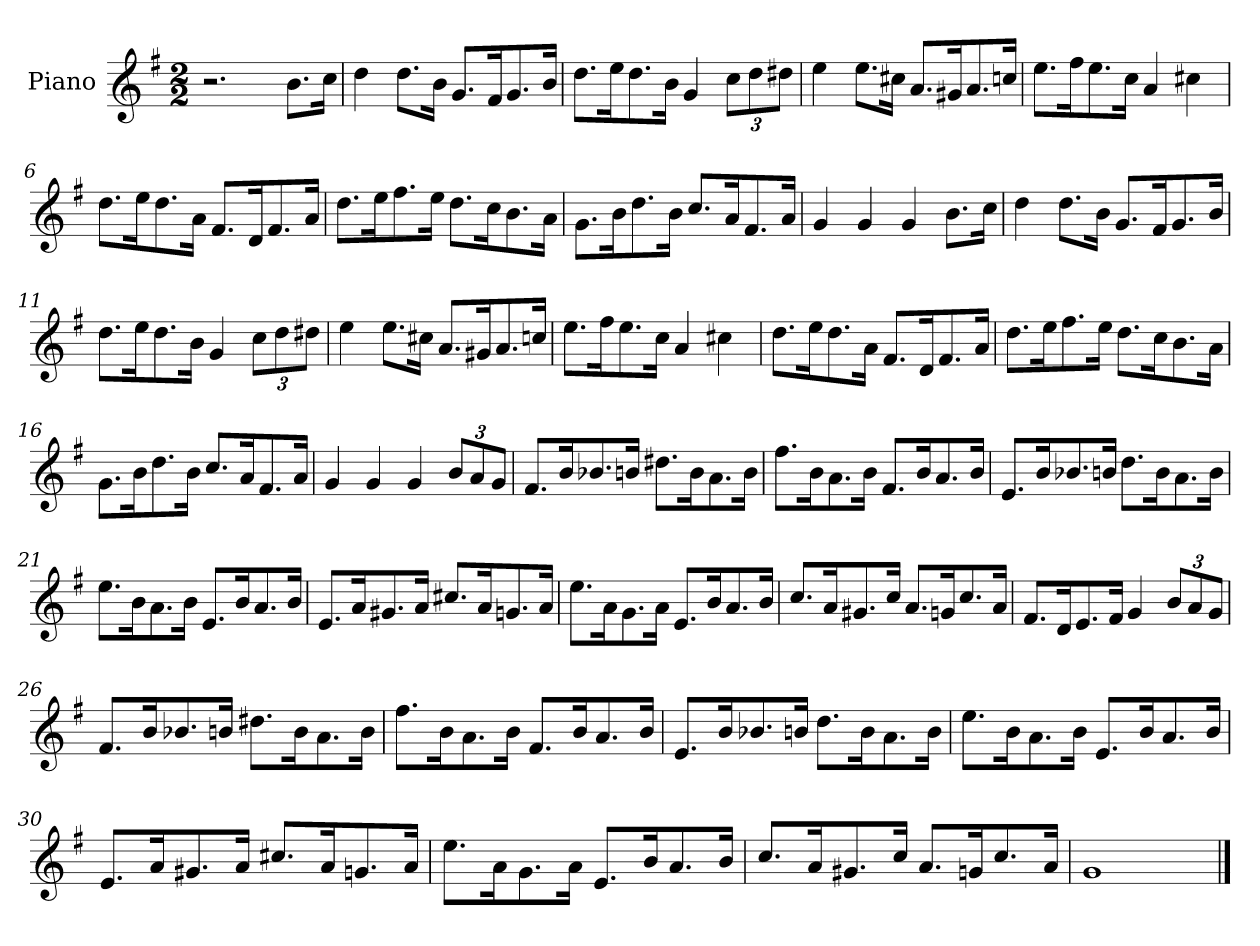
**kern
*part1
*staff1
*I"Piano
*I'Pno
*clefG2
*k[f#]
*M2/2
=1
2.r
8.b\L
16cc\Jk
=2
4dd\
8.dd\L
16b\Jk
8.g/L
16f#/K
8.g/
16b/Jk
=3
8.dd\L
16ee\K
8.dd\
16b\Jk
4g/
*Xbrackettup
12cc\L
12dd\
12dd#X\J
=4
4ee\
8.ee\L
16cc#X\Jk
8.a/L
16g#X/K
8.a/
16ccn/Jk
=5
8.ee\L
16ff#\K
8.ee\
16cc\Jk
4a/
4cc#X\
=6
8.dd\L
16ee\K
8.dd\
16a\Jk
8.f#/L
16d/K
8.f#/
16a/Jk
=7
8.dd\L
16ee\K
8.ff#\
16ee\Jk
8.dd\L
16cc\K
8.b\
16a\Jk
=8
8.g\L
16b\K
8.dd\
16b\Jk
8.cc/L
16a/K
8.f#/
16a/Jk
=9
4g/
4g/
4g/
8.b\L
16cc\Jk
=10
4dd\
8.dd\L
16b\Jk
8.g/L
16f#/K
8.g/
16b/Jk
=11
8.dd\L
16ee\K
8.dd\
16b\Jk
4g/
12cc\L
12dd\
12dd#X\J
=12
4ee\
8.ee\L
16cc#X\Jk
8.a/L
16g#X/K
8.a/
16ccn/Jk
=13
8.ee\L
16ff#\K
8.ee\
16cc\Jk
4a/
4cc#X\
=14
8.dd\L
16ee\K
8.dd\
16a\Jk
8.f#/L
16d/K
8.f#/
16a/Jk
=15
8.dd\L
16ee\K
8.ff#\
16ee\Jk
8.dd\L
16cc\K
8.b\
16a\Jk
=16
8.g\L
16b\K
8.dd\
16b\Jk
8.cc/L
16a/K
8.f#/
16a/Jk
=17
4g/
4g/
4g/
12b/L
12a/
12g/J
=18
8.f#/L
16b/K
8.b-X/
16bn/Jk
8.dd#X\L
16b\K
8.a\
16b\Jk
=19
8.ff#\L
16b\K
8.a\
16b\Jk
8.f#/L
16b/K
8.a/
16b/Jk
=20
8.e/L
16b/K
8.b-X/
16bn/Jk
8.dd\L
16b\K
8.a\
16b\Jk
=21
8.ee\L
16b\K
8.a\
16b\Jk
8.e/L
16b/K
8.a/
16b/Jk
=22
8.e/L
16a/K
8.g#X/
16a/Jk
8.cc#X/L
16a/K
8.gn/
16a/Jk
=23
8.ee\L
16a\K
8.g\
16a\Jk
8.e/L
16b/K
8.a/
16b/Jk
=24
8.cc/L
16a/K
8.g#X/
16cc/Jk
8.a/L
16gn/K
8.cc/
16a/Jk
=25
8.f#/L
16d/K
8.e/
16f#/Jk
4g/
12b/L
12a/
12g/J
=26
8.f#/L
16b/K
8.b-X/
16bn/Jk
8.dd#X\L
16b\K
8.a\
16b\Jk
=27
8.ff#\L
16b\K
8.a\
16b\Jk
8.f#/L
16b/K
8.a/
16b/Jk
=28
8.e/L
16b/K
8.b-X/
16bn/Jk
8.dd\L
16b\K
8.a\
16b\Jk
=29
8.ee\L
16b\K
8.a\
16b\Jk
8.e/L
16b/K
8.a/
16b/Jk
=30
8.e/L
16a/K
8.g#X/
16a/Jk
8.cc#X/L
16a/K
8.gn/
16a/Jk
=31
8.ee\L
16a\K
8.g\
16a\Jk
8.e/L
16b/K
8.a/
16b/Jk
=32
8.cc/L
16a/K
8.g#X/
16cc/Jk
8.a/L
16gn/K
8.cc/
16a/Jk
=33
1g
==
*-
